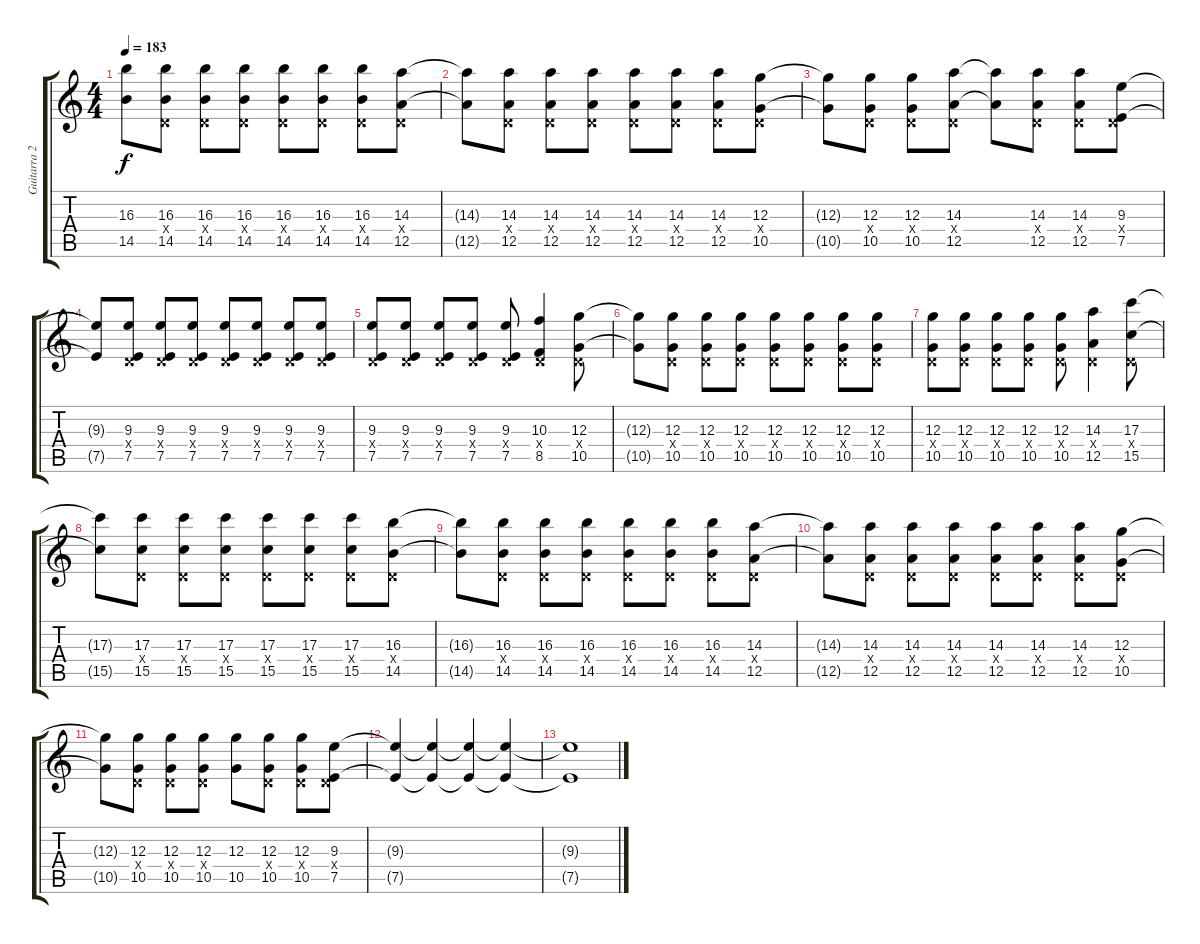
\track ("Guitarra 2 - Erik" "Guitarra 2") {instrument overdrivenguitar}
\staff {score tabs}
\tuning (E4 B3 G3 D3 A2 E2) {hide}
\ts (4 4)
\tempo 183
\clef g2
\ks c
(16.3{t} 14.5{t}).8{dy f} (16.3 0.4{x} 14.5).8 (16.3 0.4{x} 14.5).8 (16.3 0.4{x} 14.5).8 (16.3 0.4{x} 14.5).8 (16.3 0.4{x} 14.5).8 (16.3 0.4{x} 14.5).8 (14.3 0.4{x} 12.5).8 |
(14.3{t} 12.5{t}).8 (14.3 0.4{x} 12.5).8 (14.3 0.4{x} 12.5).8 (14.3 0.4{x} 12.5).8 (14.3 0.4{x} 12.5).8 (14.3 0.4{x} 12.5).8 (14.3 0.4{x} 12.5).8 (12.3 0.4{x} 10.5).8 |
(12.3{t} 10.5{t}).8 (12.3 0.4{x} 10.5).8 (12.3 0.4{x} 10.5).8 (14.3 0.4{x} 12.5).8 (14.3{t} 12.5{t}).8 (14.3 0.4{x} 12.5).8 (14.3 0.4{x} 12.5).8 (9.3 0.4{x} 7.5).8 |
(9.3{t} 7.5{t}).8 (9.3 0.4{x} 7.5).8 (9.3 0.4{x} 7.5).8 (9.3 0.4{x} 7.5).8 (9.3 0.4{x} 7.5).8 (9.3 0.4{x} 7.5).8 (9.3 0.4{x} 7.5).8 (9.3 0.4{x} 7.5).8 |
(9.3 0.4{x} 7.5).8 (9.3 0.4{x} 7.5).8 (9.3 0.4{x} 7.5).8 (9.3 0.4{x} 7.5).8 (9.3 0.4{x} 7.5).8 (10.3 0.4{x} 8.5).4 (12.3 0.4{x} 10.5).8 |
(12.3{t} 10.5{t}).8 (12.3 0.4{x} 10.5).8 (12.3 0.4{x} 10.5).8 (12.3 0.4{x} 10.5).8 (12.3 0.4{x} 10.5).8 (12.3 0.4{x} 10.5).8 (12.3 0.4{x} 10.5).8 (12.3 0.4{x} 10.5).8 |
(12.3 0.4{x} 10.5).8 (12.3 0.4{x} 10.5).8 (12.3 0.4{x} 10.5).8 (12.3 0.4{x} 10.5).8 (12.3 0.4{x} 10.5).8 (14.3 0.4{x} 12.5).4 (17.3 0.4{x} 15.5).8 |
(17.3{t} 15.5{t}).8 (17.3 0.4{x} 15.5).8 (17.3 0.4{x} 15.5).8 (17.3 0.4{x} 15.5).8 (17.3 0.4{x} 15.5).8 (17.3 0.4{x} 15.5).8 (17.3 0.4{x} 15.5).8 (16.3 0.4{x} 14.5).8 |
(16.3{t} 14.5{t}).8 (16.3 0.4{x} 14.5).8 (16.3 0.4{x} 14.5).8 (16.3 0.4{x} 14.5).8 (16.3 0.4{x} 14.5).8 (16.3 0.4{x} 14.5).8 (16.3 0.4{x} 14.5).8 (14.3 0.4{x} 12.5).8 |
(14.3{t} 12.5{t}).8 (14.3 0.4{x} 12.5).8 (14.3 0.4{x} 12.5).8 (14.3 0.4{x} 12.5).8 (14.3 0.4{x} 12.5).8 (14.3 0.4{x} 12.5).8 (14.3 0.4{x} 12.5).8 (12.3 0.4{x} 10.5).8 |
(12.3{t} 10.5{t}).8 (12.3 0.4{x} 10.5).8 (12.3 0.4{x} 10.5).8 (12.3 0.4{x} 10.5).8 (12.3 10.5).8 (12.3 0.4{x} 10.5).8 (12.3 0.4{x} 10.5).8 (9.3 0.4{x} 7.5).8 |
(9.3{t} 7.5{t}).4{volume 0} (9.3{t} 7.5{t}).4 (9.3{t} 7.5{t}).4 (9.3{t} 7.5{t}).4 |
(9.3{t} 7.5{t}).1
